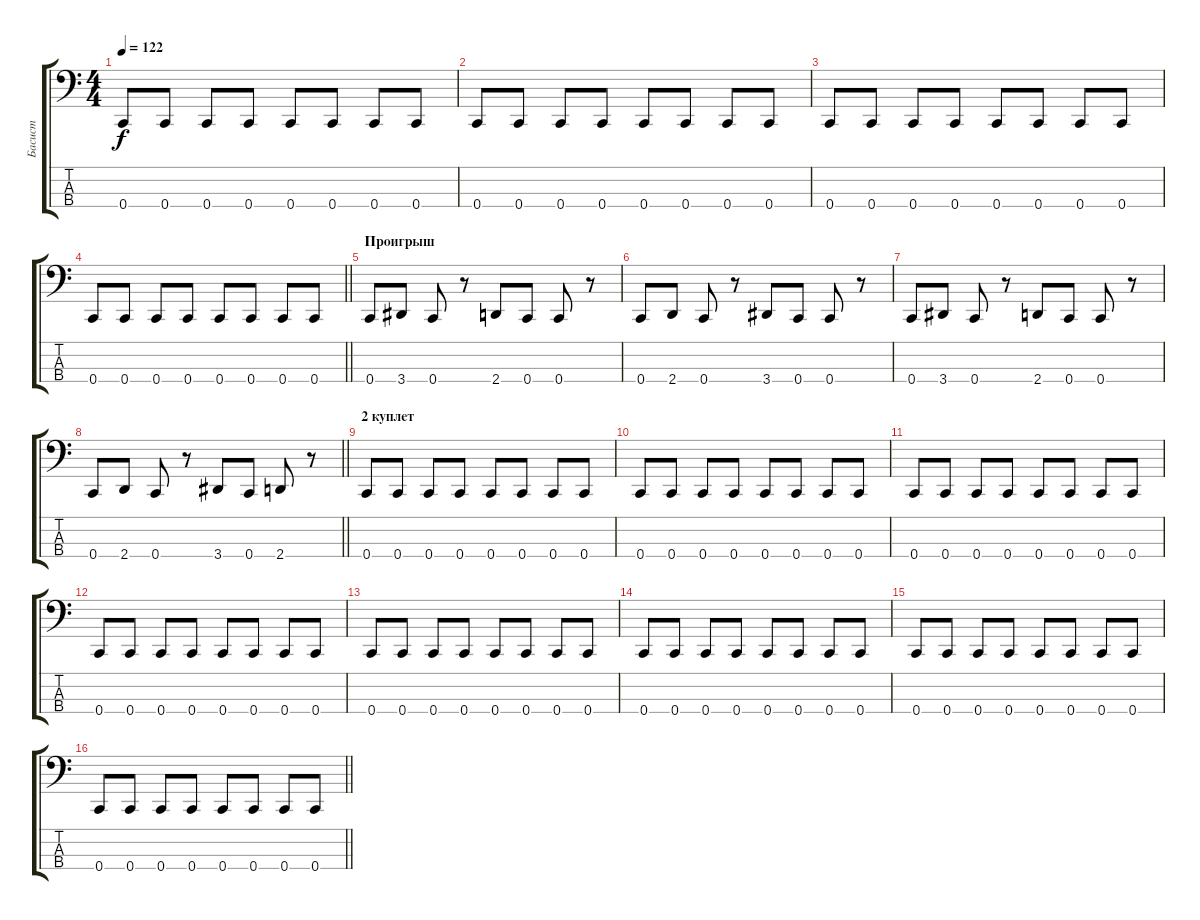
\track ("Басист" "Басист") {instrument electricbassfinger}
\staff {score tabs}
\tuning (F2 C2 G1 C1) {hide}
\ts (4 4)
\tempo 122
\clef f4
\ks c
0.4.8{dy f} 0.4.8 0.4.8 0.4.8 0.4.8 0.4.8 0.4.8 0.4.8 |
0.4.8 0.4.8 0.4.8 0.4.8 0.4.8 0.4.8 0.4.8 0.4.8 |
0.4.8 0.4.8 0.4.8 0.4.8 0.4.8 0.4.8 0.4.8 0.4.8 |
\barLineRight lightlight
0.4.8 0.4.8 0.4.8 0.4.8 0.4.8 0.4.8 0.4.8 0.4.8 |
\section ("" "Проигрыш")
0.4.8 3.4.8 0.4.8 r.8 2.4.8 0.4.8 0.4.8 r.8 |
0.4.8 2.4.8 0.4.8 r.8 3.4.8 0.4.8 0.4.8 r.8 |
0.4.8 3.4.8 0.4.8 r.8 2.4.8 0.4.8 0.4.8 r.8 |
\barLineRight lightlight
0.4.8 2.4.8 0.4.8 r.8 3.4.8 0.4.8 2.4.8 r.8 |
\section ("" "2 куплет")
0.4.8 0.4.8 0.4.8 0.4.8 0.4.8 0.4.8 0.4.8 0.4.8 |
0.4.8 0.4.8 0.4.8 0.4.8 0.4.8 0.4.8 0.4.8 0.4.8 |
0.4.8 0.4.8 0.4.8 0.4.8 0.4.8 0.4.8 0.4.8 0.4.8 |
0.4.8 0.4.8 0.4.8 0.4.8 0.4.8 0.4.8 0.4.8 0.4.8 |
0.4.8 0.4.8 0.4.8 0.4.8 0.4.8 0.4.8 0.4.8 0.4.8 |
0.4.8 0.4.8 0.4.8 0.4.8 0.4.8 0.4.8 0.4.8 0.4.8 |
0.4.8 0.4.8 0.4.8 0.4.8 0.4.8 0.4.8 0.4.8 0.4.8 |
\barLineRight lightlight
0.4.8 0.4.8 0.4.8 0.4.8 0.4.8 0.4.8 0.4.8 0.4.8
